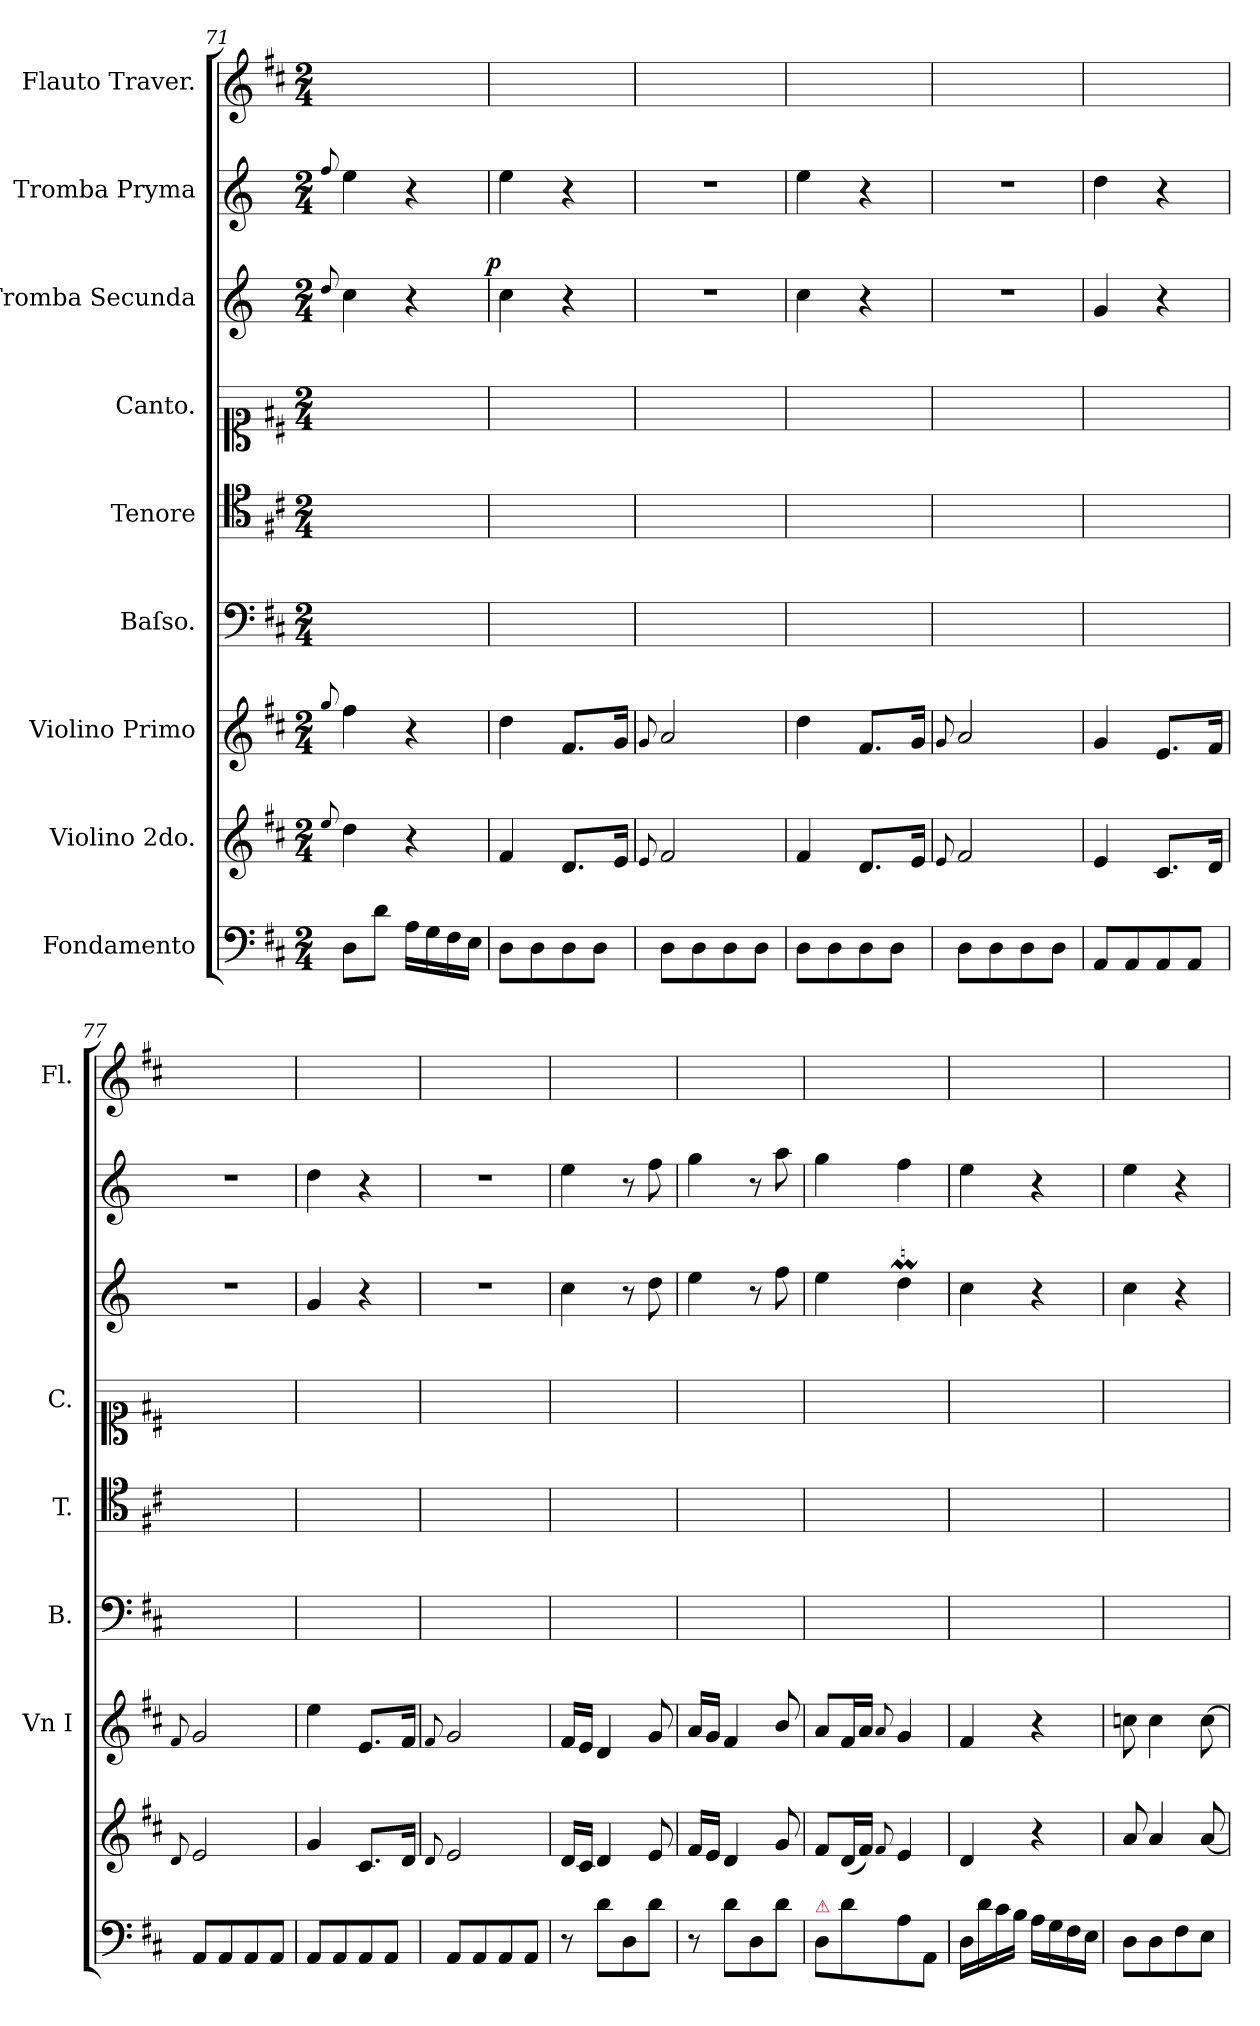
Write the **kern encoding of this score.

**kern	**dynam	**kern	**dynam	**kern	**dynam	**kern	**kern	**kern	**kern	**dynam	**kern	**dynam	**kern
*part9	*part9	*part8	*part8	*part7	*part7	*part6	*part5	*part4	*part3	*part3	*part2	*part2	*part1
*staff9	*staff9	*staff8	*staff8	*staff7	*staff7	*staff6	*staff5	*staff4	*staff3	*staff3	*staff2	*staff2	*staff1
*I"Fondamento	*	*I"Violino 2do.	*	*I"Violino Primo	*	*I"Baſso.	*I"Tenore	*I"Canto.	*I"Tromba Secunda	*	*I"Tromba Pryma	*	*I"Flauto Traver.
*	*	*	*	*I'Vn I	*	*I'B.	*I'T.	*I'C.	*	*	*	*	*I'Fl.
*clefF4	*	*clefG2	*	*clefG2	*	*clefF4	*clefC4	*clefC1	*clefG2	*	*clefG2	*	*clefG2
*	*	*	*	*	*	*	*	*	*ITrd-1c-2	*	*ITrd-1c-2	*	*
*k[f#c#]	*	*k[f#c#]	*	*k[f#c#]	*	*k[f#c#]	*k[f#c#]	*k[f#c#]	*k[f#c#]	*	*k[f#c#]	*	*k[f#c#]
*M2/4	*	*M2/4	*	*M2/4	*	*M2/4	*M2/4	*M2/4	*M2/4	*	*M2/4	*	*M2/4
=71	=71	=71	=71	=71	=71	=71	=71	=71	=71	=71	=71	=71	=71
.	.	8qqee/	.	8qqgg/	.	.	.	.	8qqee/	.	8qqgg/	.	.
8D\L	.	4dd\	.	4ff#\	.	2ryy	2ryy	2ryy	4dd\	.	4ff#\	.	2ryy
8d\J	.	.	.	.	.	.	.	.	.	.	.	.	.
16A\LL	.	4r	.	4r	.	.	.	.	4r	.	4r	.	.
16G\	.	.	.	.	.	.	.	.	.	.	.	.	.
16F#\	.	.	.	.	.	.	.	.	.	.	.	.	.
16E\JJ	.	.	.	.	.	.	.	.	.	.	.	.	.
=72	=72	=72	=72	=72	=72	=72	=72	=72	=72	=72	=72	=72	=72
!	!LO:DY:a:rj	!	!LO:DY:a	!	!LO:DY:a	!	!	!	!	!LO:DY:a:rj	!	!LO:DY:a	!
8D\L	p&colon;	4f#/	pia	4dd\	pia	2ryy	2ryy	2ryy	4dd\	p.	4ff#\	pia	2ryy
8D\	.	.	.	.	.	.	.	.	.	.	.	.	.
8D\	.	8.d/L	.	8.f#/L	.	.	.	.	4r	.	4r	.	.
8D\J	.	.	.	.	.	.	.	.	.	.	.	.	.
.	.	16e/Jk	.	16g/Jk	.	.	.	.	.	.	.	.	.
=73	=73	=73	=73	=73	=73	=73	=73	=73	=73	=73	=73	=73	=73
.	.	8qqe/	.	8qqg/	.	.	.	.	.	.	.	.	.
!	!	!	!	!	!	!	!	!	!LO:N:vis=1	!	!LO:N:vis=1	!	!
8D\L	.	2f#/	.	2a/	.	2ryy	2ryy	2ryy	2r	.	2r	.	2ryy
8D\	.	.	.	.	.	.	.	.	.	.	.	.	.
8D\	.	.	.	.	.	.	.	.	.	.	.	.	.
8D\J	.	.	.	.	.	.	.	.	.	.	.	.	.
=74	=74	=74	=74	=74	=74	=74	=74	=74	=74	=74	=74	=74	=74
8D\L	.	4f#/	.	4dd\	.	2ryy	2ryy	2ryy	4dd\	.	4ff#\	.	2ryy
8D\	.	.	.	.	.	.	.	.	.	.	.	.	.
8D\	.	8.d/L	.	8.f#/L	.	.	.	.	4r	.	4r	.	.
8D\J	.	.	.	.	.	.	.	.	.	.	.	.	.
.	.	16e/Jk	.	16g/Jk	.	.	.	.	.	.	.	.	.
=75	=75	=75	=75	=75	=75	=75	=75	=75	=75	=75	=75	=75	=75
.	.	8qqe/	.	8qqg/	.	.	.	.	.	.	.	.	.
!	!	!	!	!	!	!	!	!	!LO:N:vis=1	!	!LO:N:vis=1	!	!
8D\L	.	2f#/	.	2a/	.	2ryy	2ryy	2ryy	2r	.	2r	.	2ryy
8D\	.	.	.	.	.	.	.	.	.	.	.	.	.
8D\	.	.	.	.	.	.	.	.	.	.	.	.	.
8D\J	.	.	.	.	.	.	.	.	.	.	.	.	.
=76	=76	=76	=76	=76	=76	=76	=76	=76	=76	=76	=76	=76	=76
8AA/L	.	4e/	.	4g/	.	2ryy	2ryy	2ryy	4a/	.	4ee\	.	2ryy
8AA/	.	.	.	.	.	.	.	.	.	.	.	.	.
8AA/	.	8.c#/L	.	8.e/L	.	.	.	.	4r	.	4r	.	.
8AA/J	.	.	.	.	.	.	.	.	.	.	.	.	.
.	.	16d/Jk	.	16f#/Jk	.	.	.	.	.	.	.	.	.
=77	=77	=77	=77	=77	=77	=77	=77	=77	=77	=77	=77	=77	=77
.	.	8qqd/	.	8qqf#/	.	.	.	.	.	.	.	.	.
!	!	!	!	!	!	!	!	!	!LO:N:vis=1	!	!LO:N:vis=1	!	!
8AA/L	.	2e/	.	2g/	.	2ryy	2ryy	2ryy	2r	.	2r	.	2ryy
8AA/	.	.	.	.	.	.	.	.	.	.	.	.	.
8AA/	.	.	.	.	.	.	.	.	.	.	.	.	.
8AA/J	.	.	.	.	.	.	.	.	.	.	.	.	.
=78	=78	=78	=78	=78	=78	=78	=78	=78	=78	=78	=78	=78	=78
8AA/L	.	4g/	.	4ee\	.	2ryy	2ryy	2ryy	4a/	.	4ee\	.	2ryy
8AA/	.	.	.	.	.	.	.	.	.	.	.	.	.
8AA/	.	8.c#/L	.	8.e/L	.	.	.	.	4r	.	4r	.	.
8AA/J	.	.	.	.	.	.	.	.	.	.	.	.	.
.	.	16d/Jk	.	16f#/Jk	.	.	.	.	.	.	.	.	.
=79	=79	=79	=79	=79	=79	=79	=79	=79	=79	=79	=79	=79	=79
.	.	8qqd/	.	8qqf#/	.	.	.	.	.	.	.	.	.
!	!	!	!	!	!	!	!	!	!LO:N:vis=1	!	!LO:N:vis=1	!	!
8AA/L	.	2e/	.	2g/	.	2ryy	2ryy	2ryy	2r	.	2r	.	2ryy
8AA/	.	.	.	.	.	.	.	.	.	.	.	.	.
8AA/	.	.	.	.	.	.	.	.	.	.	.	.	.
8AA/J	.	.	.	.	.	.	.	.	.	.	.	.	.
=80	=80	=80	=80	=80	=80	=80	=80	=80	=80	=80	=80	=80	=80
8r	.	16d/LL	.	16f#/LL	.	2ryy	2ryy	2ryy	4dd\	.	4ff#\	.	2ryy
.	.	16c#/JJ	.	16e/JJ	.	.	.	.	.	.	.	.	.
8d\L	.	4d/	.	4d/	.	.	.	.	.	.	.	.	.
8D\	.	.	.	.	.	.	.	.	8r	.	8r	.	.
8d\J	.	8e/	.	8g/	.	.	.	.	8ee\	.	8gg\	.	.
=81	=81	=81	=81	=81	=81	=81	=81	=81	=81	=81	=81	=81	=81
8r	.	16f#/LL	.	16a/LL	.	2ryy	2ryy	2ryy	4ff#\	.	4aa\	.	2ryy
.	.	16e/JJ	.	16g/JJ	.	.	.	.	.	.	.	.	.
8d\L	.	4d/	.	4f#/	.	.	.	.	.	.	.	.	.
8D\	.	.	.	.	.	.	.	.	8r	.	8r	.	.
8d\J	.	8g/	.	8b/	.	.	.	.	8gg\	.	8bb\	.	.
=82	=82	=82	=82	=82	=82	=82	=82	=82	=82	=82	=82	=82	=82
!LO:TX:a:color=crimson:t=⚠	!	!	!	!	!	!	!	!	!	!	!	!	!
8D\L	.	8f#/L	.	8a/L	.	2ryy	2ryy	2ryy	4ff#\	.	4aa\	.	2ryy
8d\	.	(<16d/L	.	16f#/L	.	.	.	.	.	.	.	.	.
.	.	16f#/JJ)	.	16a/JJ	.	.	.	.	.	.	.	.	.
.	.	8qqf#/	.	8qqa/	.	.	.	.	.	.	.	.	.
8A\	.	4e/	.	4g/	.	.	.	.	4eem\	.	4gg\	.	.
8AA/J	.	.	.	.	.	.	.	.	.	.	.	.	.
=83	=83	=83	=83	=83	=83	=83	=83	=83	=83	=83	=83	=83	=83
!	!LO:DY:a:rj	!	!	!	!	!	!	!	!	!	!	!	!
16D\LL	f&colon;	4d/	.	4f#/	.	2ryy	2ryy	2ryy	4dd\	.	4ff#\	.	2ryy
16d\	.	.	.	.	.	.	.	.	.	.	.	.	.
16c#\	.	.	.	.	.	.	.	.	.	.	.	.	.
16B\JJ	.	.	.	.	.	.	.	.	.	.	.	.	.
16A\LL	.	4r	.	4r	.	.	.	.	4r	.	4r	.	.
16G\	.	.	.	.	.	.	.	.	.	.	.	.	.
16F#\	.	.	.	.	.	.	.	.	.	.	.	.	.
16E\JJ	.	.	.	.	.	.	.	.	.	.	.	.	.
=84	=84	=84	=84	=84	=84	=84	=84	=84	=84	=84	=84	=84	=84
!	!	!	!LO:DY:a	!	!LO:DY:a	!	!	!	!	!	!	!LO:DY:a	!
8D\L	.	8a/	for	8ccn\	for	2ryy	2ryy	2ryy	4dd\	.	4ff#\	for	2ryy
8D\	.	4a/	.	4cc\	.	.	.	.	.	.	.	.	.
8F#\	.	.	.	.	.	.	.	.	4r	.	4r	.	.
8E\J	.	[8a/	.	[8cc\	.	.	.	.	.	.	.	.	.
=	=	=	=	=	=	=	=	=	=	=	=	=	=
*-	*-	*-	*-	*-	*-	*-	*-	*-	*-	*-	*-	*-	*-
